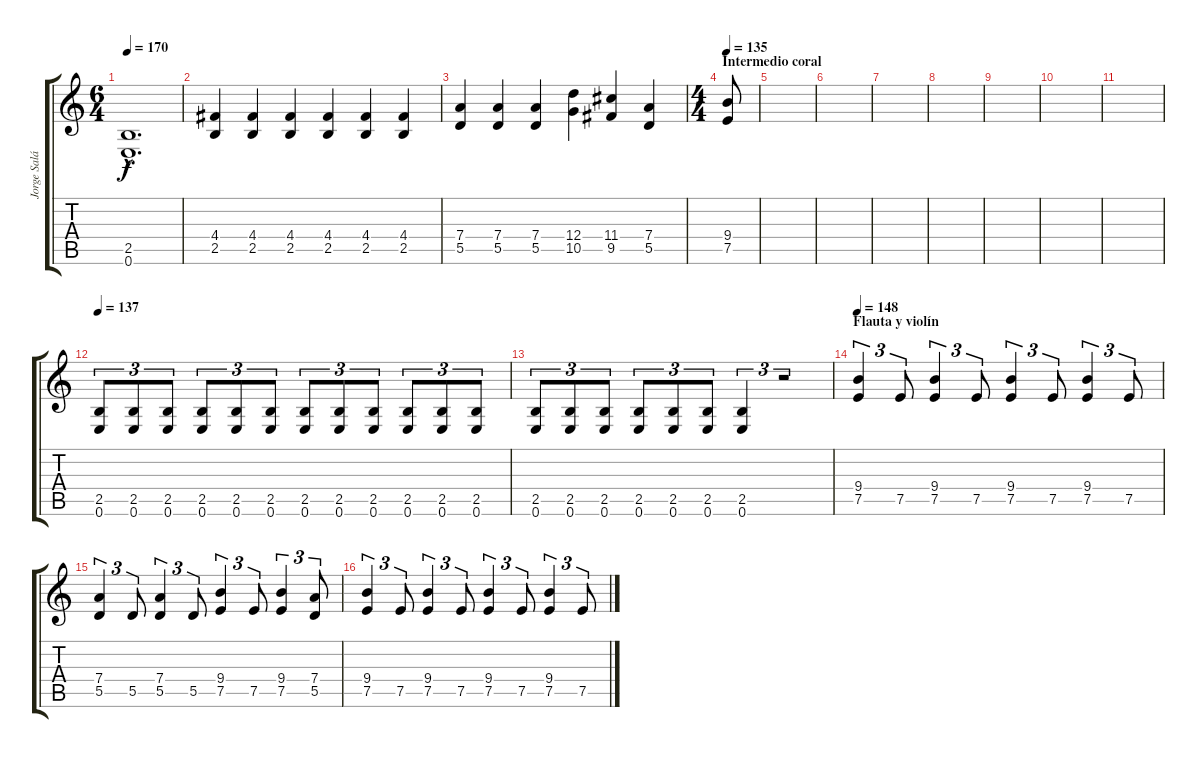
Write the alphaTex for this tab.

\track ("Jorge Salán" "Jorge Salá") {instrument distortionguitar}
\staff {score tabs}
\tuning (E4 B3 G3 D3 A2 E2) {hide}
\ts (6 4)
\tempo 170
\clef g2
\ks c
(2.5{hac} 0.6{hac}).1{d dy f} |
(4.4 2.5).4 (4.4 2.5).4 (4.4 2.5).4 (4.4 2.5).4 (4.4 2.5).4 (4.4 2.5).4 |
(7.4 5.5).4 (7.4 5.5).4 (7.4 5.5).4 (12.4 10.5).4 (11.4 9.5).4 (7.4 5.5).4 |
\ts (4 4)
\section ("" "Intermedio coral")
\tempo 135
(9.4 7.5).8 |
|
|
|
|
|
|
|
\tempo 137
(2.5 0.6).8{tu (3 2) volume 10} (2.5 0.6).8{tu (3 2)} (2.5 0.6).8{tu (3 2)} (2.5 0.6).8{tu (3 2)} (2.5 0.6).8{tu (3 2)} (2.5 0.6).8{tu (3 2)} (2.5 0.6).8{tu (3 2)} (2.5 0.6).8{tu (3 2)} (2.5 0.6).8{tu (3 2)} (2.5 0.6).8{tu (3 2)} (2.5 0.6).8{tu (3 2)} (2.5 0.6).8{tu (3 2)} |
(2.5 0.6).8{tu (3 2)} (2.5 0.6).8{tu (3 2)} (2.5 0.6).8{tu (3 2)} (2.5 0.6).8{tu (3 2)} (2.5 0.6).8{tu (3 2)} (2.5 0.6).8{tu (3 2)} (2.5 0.6).4{tu (3 2)} r.2{tu (3 2)} |
\section ("" "Flauta y violín ")
\tempo 148
(9.4 7.5).4{tu (3 2) volume 13} 7.5.8{tu (3 2)} (9.4 7.5).4{tu (3 2)} 7.5.8{tu (3 2)} (9.4 7.5).4{tu (3 2)} 7.5.8{tu (3 2)} (9.4 7.5).4{tu (3 2)} 7.5.8{tu (3 2)} |
(7.4 5.5).4{tu (3 2)} 5.5.8{tu (3 2)} (7.4 5.5).4{tu (3 2)} 5.5.8{tu (3 2)} (9.4 7.5).4{tu (3 2)} 7.5.8{tu (3 2)} (9.4 7.5).4{tu (3 2)} (7.4 5.5).8{tu (3 2)} |
(9.4 7.5).4{tu (3 2)} 7.5.8{tu (3 2)} (9.4 7.5).4{tu (3 2)} 7.5.8{tu (3 2)} (9.4 7.5).4{tu (3 2)} 7.5.8{tu (3 2)} (9.4 7.5).4{tu (3 2)} 7.5.8{tu (3 2)}
